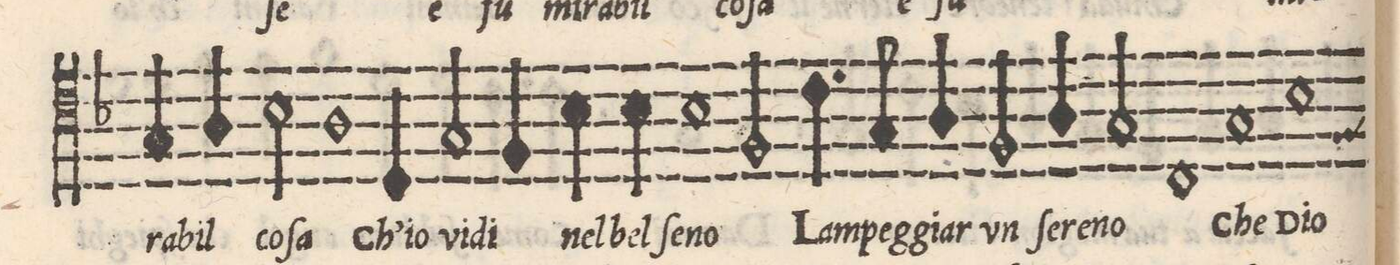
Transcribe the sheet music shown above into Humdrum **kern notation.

**kern	**text
*I"TENORE	*
*clefC4	*
*k[b-]	*
*met(C)	*
*M2/1	*
=19-	=19-
4G/	-ra-
4A/	-bil
2B-\	co-
1A	-ſa
=20-	=20-
4D/	ch'io
2G/	vi-
4F/	-di
4B-\	nel
4B-\	bel
1B-\	ſe-
=21-	=21-
2F/	-no
4.c\	Lam-
8G/	-peg-
4A/	-giar
2F/	vn
=22-	=22-
4A/	ſe-
2G/	-re-
1C	-no
=23-	=23-
1G	che
1B-	Dio
=24-	=24-
*-	*-
